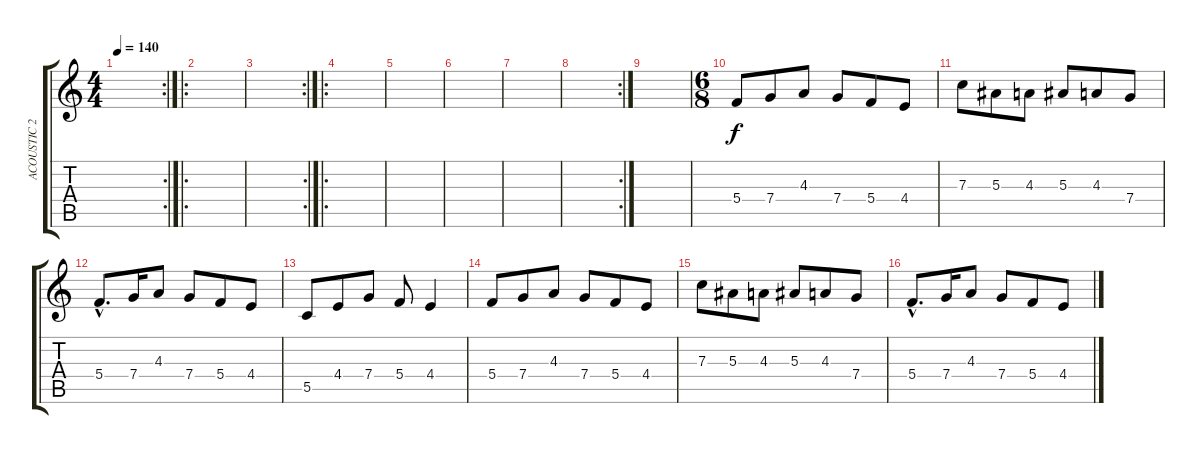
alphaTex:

\track ("ACOUSTIC 2" "ACOUSTIC 2") {instrument acousticguitarsteel}
\staff {score tabs}
\tuning (D4 A3 F3 C3 G2 D2) {hide}
\rc 2
\ts (4 4)
\tempo 140
\clef g2
\ks c
|
\ro
|
\rc 2
|
\ro
|
|
|
|
\rc 2
|
|
\ts (6 8)
5.4.8 7.4.8 4.3.8 7.4.8 5.4.8 4.4.8 |
7.3.8 5.3.8 4.3.8 5.3.8 4.3.8 7.4.8 |
5.4{hac}.8{d} 7.4.16 4.3.8 7.4.8 5.4.8 4.4.8 |
5.5.8 4.4.8 7.4.8 5.4.8 4.4.4 |
5.4.8 7.4.8 4.3.8 7.4.8 5.4.8 4.4.8 |
7.3.8 5.3.8 4.3.8 5.3.8 4.3.8 7.4.8 |
5.4{hac}.8{d} 7.4.16 4.3.8 7.4.8 5.4.8 4.4.8
